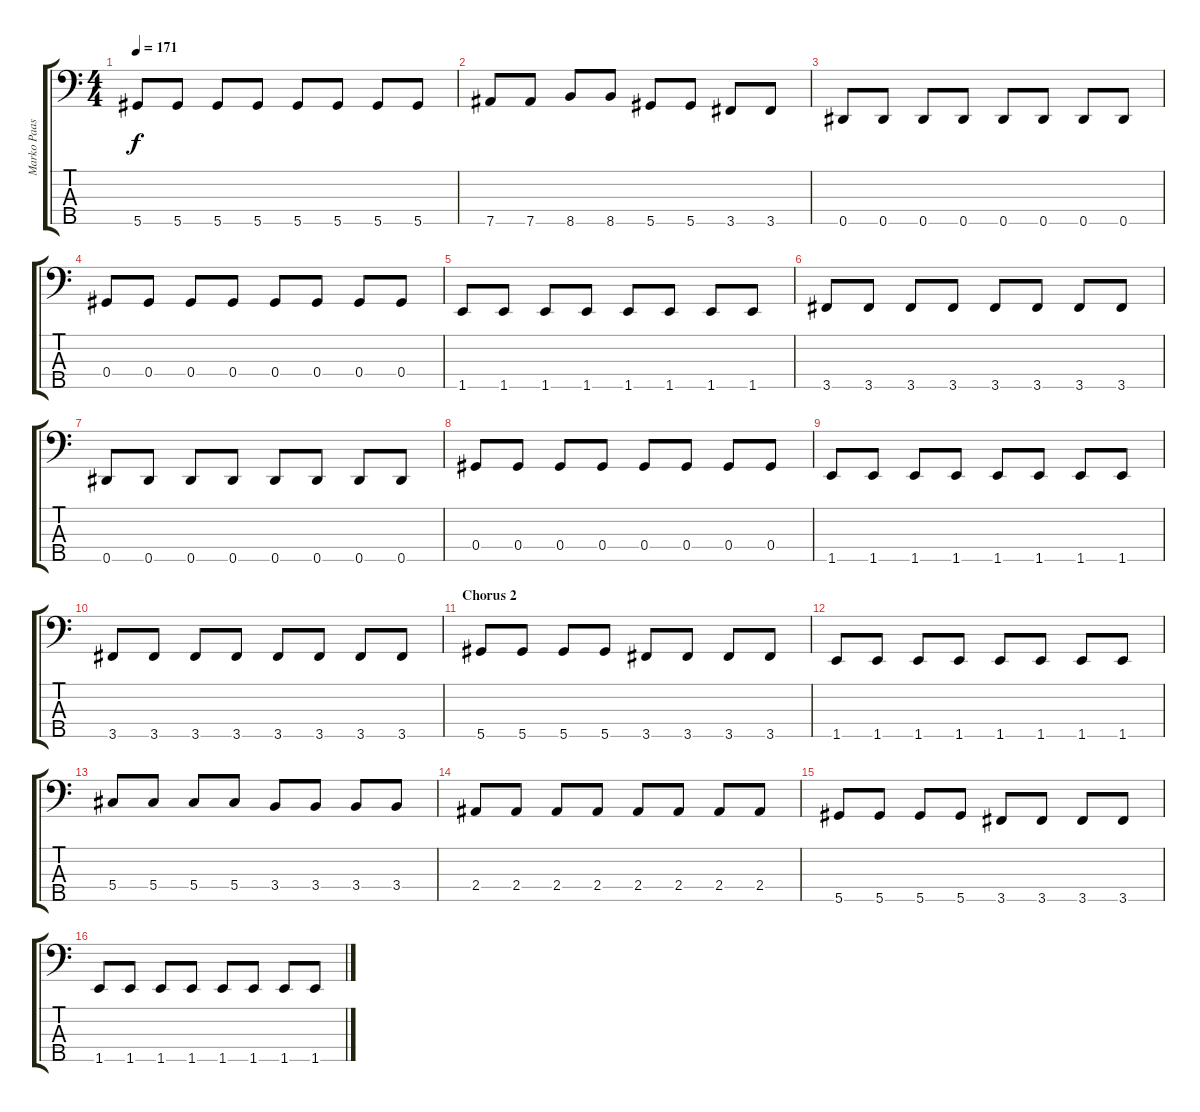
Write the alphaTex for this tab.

\track ("Marko Paasikoski" "Marko Paas") {instrument electricbasspick}
\staff {score tabs}
\tuning (B2 Gb2 Db2 Ab1 Eb1) {hide}
\ts (4 4)
\tempo 171
\clef f4
\ks aminor
5.5.8{dy f} 5.5.8 5.5.8 5.5.8 5.5.8 5.5.8 5.5.8 5.5.8 |
7.5.8 7.5.8 8.5.8 8.5.8 5.5.8 5.5.8 3.5.8 3.5.8 |
0.5.8 0.5.8 0.5.8 0.5.8 0.5.8 0.5.8 0.5.8 0.5.8 |
0.4.8 0.4.8 0.4.8 0.4.8 0.4.8 0.4.8 0.4.8 0.4.8 |
1.5.8 1.5.8 1.5.8 1.5.8 1.5.8 1.5.8 1.5.8 1.5.8 |
3.5.8 3.5.8 3.5.8 3.5.8 3.5.8 3.5.8 3.5.8 3.5.8 |
0.5.8 0.5.8 0.5.8 0.5.8 0.5.8 0.5.8 0.5.8 0.5.8 |
0.4.8 0.4.8 0.4.8 0.4.8 0.4.8 0.4.8 0.4.8 0.4.8 |
1.5.8 1.5.8 1.5.8 1.5.8 1.5.8 1.5.8 1.5.8 1.5.8 |
3.5.8 3.5.8 3.5.8 3.5.8 3.5.8 3.5.8 3.5.8 3.5.8 |
\section ("" "Chorus 2")
5.5.8 5.5.8 5.5.8 5.5.8 3.5.8 3.5.8 3.5.8 3.5.8 |
1.5.8 1.5.8 1.5.8 1.5.8 1.5.8 1.5.8 1.5.8 1.5.8 |
5.4.8 5.4.8 5.4.8 5.4.8 3.4.8 3.4.8 3.4.8 3.4.8 |
2.4.8 2.4.8 2.4.8 2.4.8 2.4.8 2.4.8 2.4.8 2.4.8 |
5.5.8 5.5.8 5.5.8 5.5.8 3.5.8 3.5.8 3.5.8 3.5.8 |
1.5.8 1.5.8 1.5.8 1.5.8 1.5.8 1.5.8 1.5.8 1.5.8
